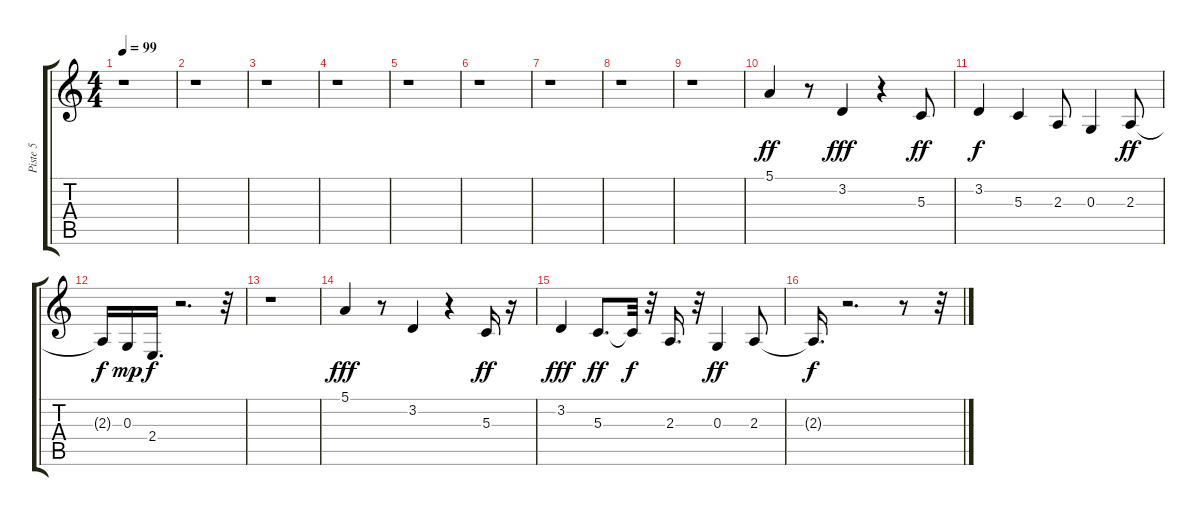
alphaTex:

\track ("Piste 5" "Piste 5") {instrument voiceoohs}
\staff {score tabs}
\tuning (E4 B3 G3 D3 A2 E2) {hide}
\ts (4 4)
\tempo 99
\clef g2
\ks c
r.1{dy f} |
r.1 |
r.1 |
r.1 |
r.1 |
r.1 |
r.1 |
r.1 |
r.1 |
5.1.4{dy ff} r.8 3.2.4{dy fff} r.4 5.3.8{dy ff} |
3.2.4{dy f} 5.3.4 2.3.8 0.3.4 2.3.8{dy ff} |
2.3{t}.16{dy f} 0.3.16{dy mp} 2.4.16{d dy f} r.2{d} r.32 |
r.1 |
5.1.4{dy fff} r.8 3.2.4 r.4 5.3.16{dy ff} r.16 |
3.2.4{dy fff} 5.3.8{d dy ff} 5.3{t}.32{dy f} r.32 2.3.16{d} r.32 0.3.4{dy ff} 2.3.8 |
2.3{t}.16{d dy f} r.2{d} r.8 r.32
